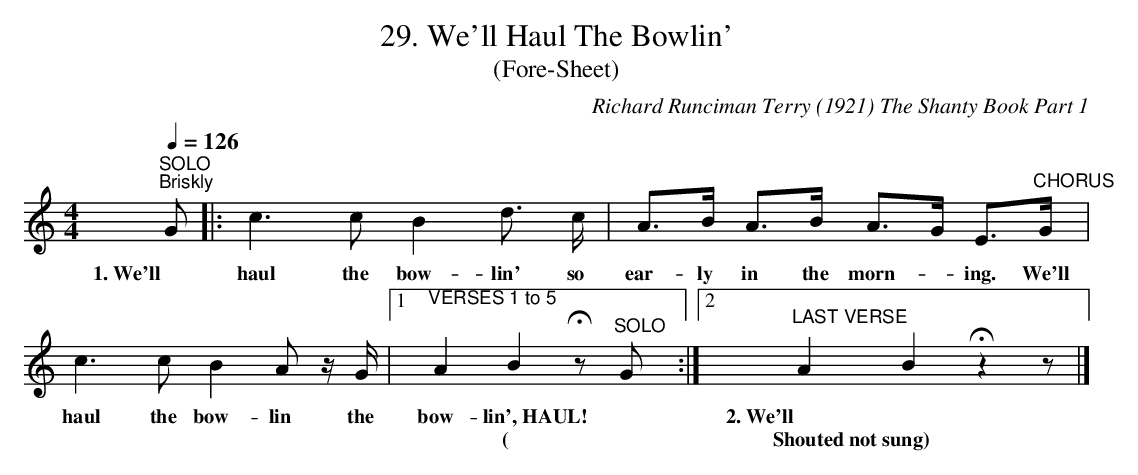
X:1
T:29. We'll Haul The Bowlin'
T:(Fore-Sheet)
C:Richard Runciman Terry (1921) The Shanty Book Part 1
L:1/8
Q:1/4=126
M:4/4
K:C
"^SOLO""^Briskly" G |: c3 c B2 d3/2 c/ | A>B A>B A>G E>"^CHORUS"G |$ c3 c B2 A z/ G/ |1
w: 1. We'll|haul the bow- lin' so|ear- ly in the  morn- * ing. We'll|haul the bow- lin the|
w: ||||
"^VERSES 1 to 5" A2 B2 !fermata!z"^SOLO" G :|2"^LAST VERSE" A2 B2 !fermata!z2 z |]
w: bow- lin', HAUL!* 2. We'll|bow- lin'       HAUL!*|
w: * (*Shouted not sung) *||
